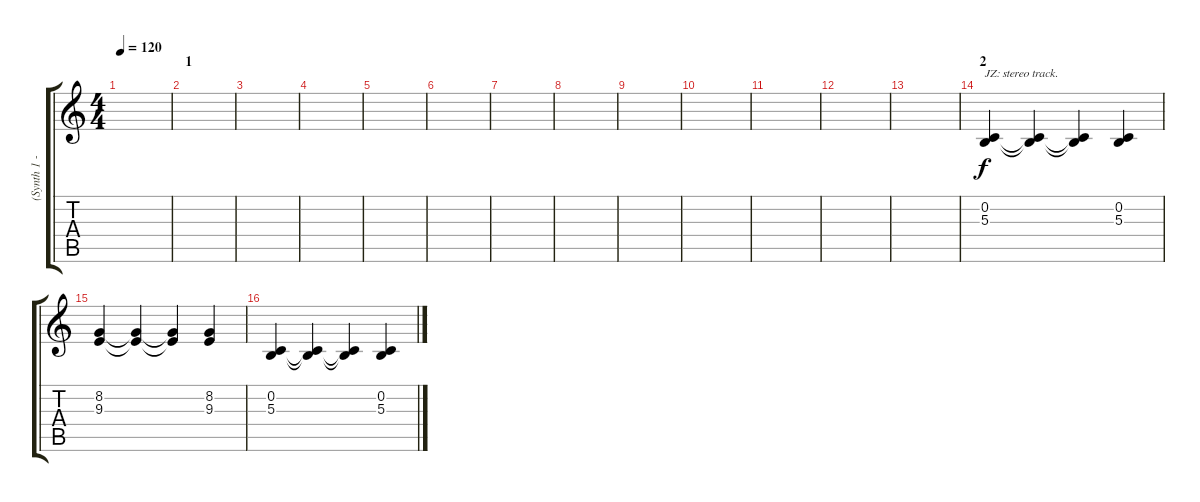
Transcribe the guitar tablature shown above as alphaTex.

\track ("(Synth 1 - stereo separation)" "(Synth 1 -") {instrument fx1rain}
\staff {score tabs}
\tuning (E4 B3 G3 D3 A2 E2) {hide}
\ts (4 4)
\tempo 120
\clef g2
\ks c
|
\section ("" "1")
|
|
|
|
|
|
|
|
|
|
|
|
\section ("" "2")
(0.2 5.3).4{txt "JZ: stereo track." balance 11} (0.2{t} 5.3{t}).4 (0.2{t} 5.3{t}).4 (0.2 5.3).4 |
(8.2 9.3).4 (8.2{t} 9.3{t}).4 (8.2{t} 9.3{t}).4 (8.2 9.3).4 |
(0.2 5.3).4 (0.2{t} 5.3{t}).4 (0.2{t} 5.3{t}).4 (0.2 5.3).4
